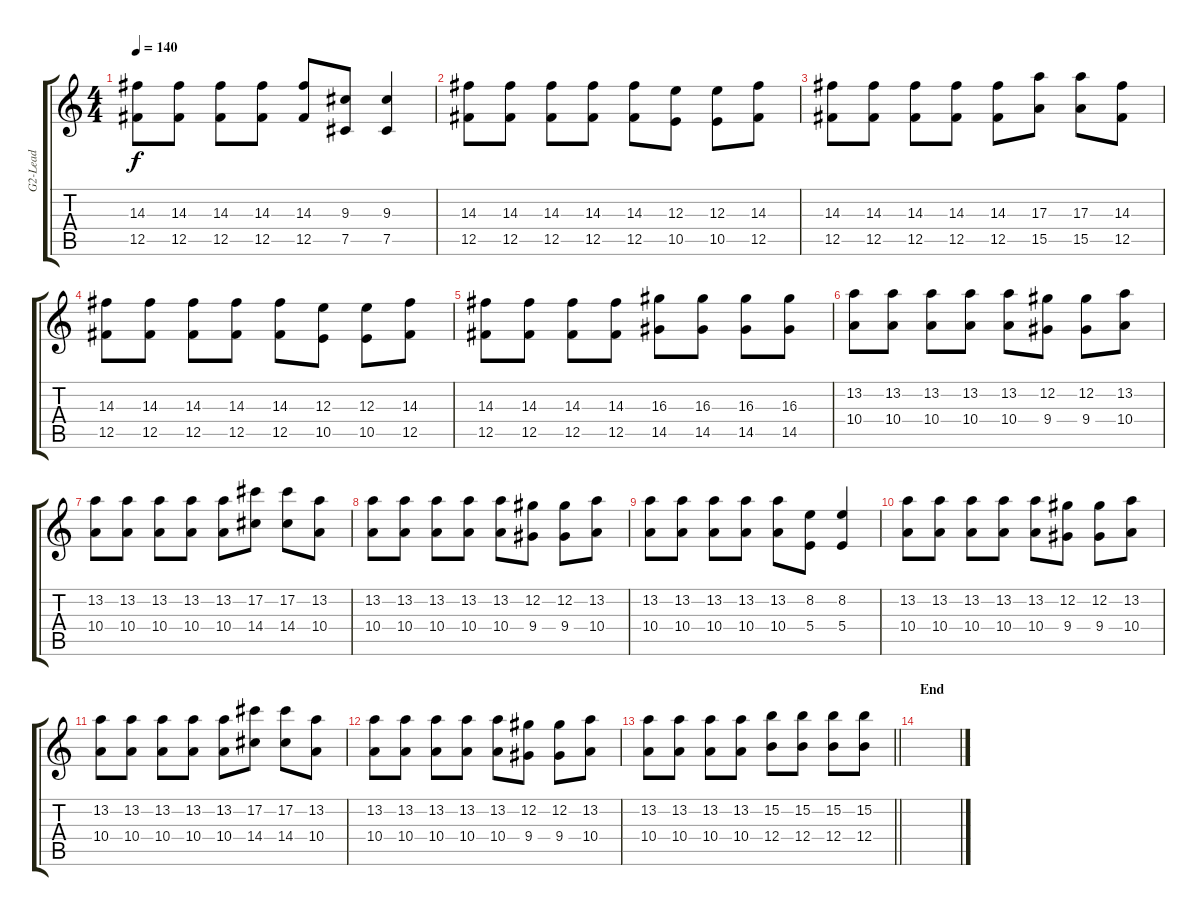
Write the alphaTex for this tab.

\track ("G2-Lead" "G2-Lead") {instrument distortionguitar}
\staff {score tabs}
\tuning (Db4 Ab3 E3 B2 Gb2 B1) {hide}
\ts (4 4)
\tempo 140
\clef g2
\ks c
(14.3 12.5).8{dy f} (14.3 12.5).8 (14.3 12.5).8 (14.3 12.5).8 (14.3 12.5).8 (9.3 7.5).8 (9.3 7.5).4 |
(14.3 12.5).8 (14.3 12.5).8 (14.3 12.5).8 (14.3 12.5).8 (14.3 12.5).8 (12.3 10.5).8 (12.3 10.5).8 (14.3 12.5).8 |
(14.3 12.5).8 (14.3 12.5).8 (14.3 12.5).8 (14.3 12.5).8 (14.3 12.5).8 (17.3 15.5).8 (17.3 15.5).8 (14.3 12.5).8 |
(14.3 12.5).8 (14.3 12.5).8 (14.3 12.5).8 (14.3 12.5).8 (14.3 12.5).8 (12.3 10.5).8 (12.3 10.5).8 (14.3 12.5).8 |
(14.3 12.5).8 (14.3 12.5).8 (14.3 12.5).8 (14.3 12.5).8 (16.3 14.5).8 (16.3 14.5).8 (16.3 14.5).8 (16.3 14.5).8 |
(13.2 10.4).8 (13.2 10.4).8 (13.2 10.4).8 (13.2 10.4).8 (13.2 10.4).8 (12.2 9.4).8 (12.2 9.4).8 (13.2 10.4).8 |
(13.2 10.4).8 (13.2 10.4).8 (13.2 10.4).8 (13.2 10.4).8 (13.2 10.4).8 (17.2 14.4).8 (17.2 14.4).8 (13.2 10.4).8 |
(13.2 10.4).8 (13.2 10.4).8 (13.2 10.4).8 (13.2 10.4).8 (13.2 10.4).8 (12.2 9.4).8 (12.2 9.4).8 (13.2 10.4).8 |
(13.2 10.4).8 (13.2 10.4).8 (13.2 10.4).8 (13.2 10.4).8 (13.2 10.4).8 (8.2 5.4).8 (8.2 5.4).4 |
(13.2 10.4).8 (13.2 10.4).8 (13.2 10.4).8 (13.2 10.4).8 (13.2 10.4).8 (12.2 9.4).8 (12.2 9.4).8 (13.2 10.4).8 |
(13.2 10.4).8 (13.2 10.4).8 (13.2 10.4).8 (13.2 10.4).8 (13.2 10.4).8 (17.2 14.4).8 (17.2 14.4).8 (13.2 10.4).8 |
(13.2 10.4).8 (13.2 10.4).8 (13.2 10.4).8 (13.2 10.4).8 (13.2 10.4).8 (12.2 9.4).8 (12.2 9.4).8 (13.2 10.4).8 |
\barLineRight lightlight
(13.2 10.4).8 (13.2 10.4).8 (13.2 10.4).8 (13.2 10.4).8 (15.2 12.4).8 (15.2 12.4).8 (15.2 12.4).8 (15.2 12.4).8 |
\section ("" "End")
